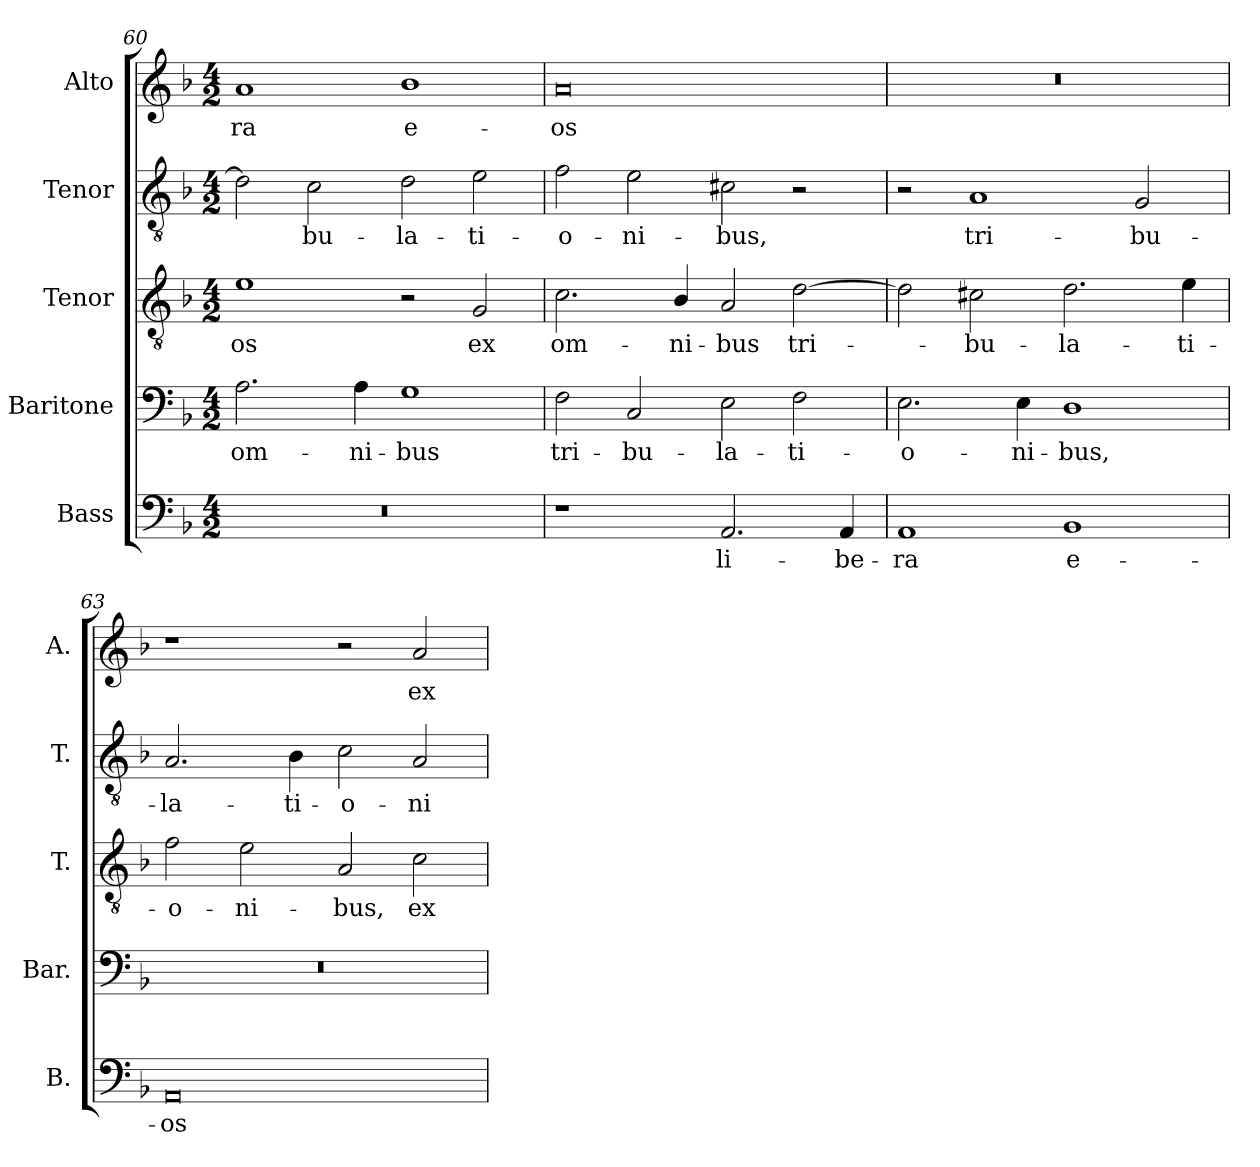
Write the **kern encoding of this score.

**kern	**text	**kern	**text	**kern	**text	**kern	**text	**kern	**text
*part5	*part5	*part4	*part4	*part3	*part3	*part2	*part2	*part1	*part1
*staff5	*staff5	*staff4	*staff4	*staff3	*staff3	*staff2	*staff2	*staff1	*staff1
*I"Bass	*	*I"Baritone	*	*I"Tenor	*	*I"Tenor	*	*I"Alto	*
*I'B.	*	*I'Bar.	*	*I'T.	*	*I'T.	*	*I'A.	*
!!LO:PB:g=z
*clefF4	*	*clefF4	*	*clefGv2	*	*clefGv2	*	*clefG2	*
*	*	*	*	*ITrd7c12	*	*ITrd7c12	*	*	*
*k[b-]	*	*k[b-]	*	*k[b-]	*	*k[b-]	*	*k[b-]	*
*F:	*	*F:	*	*F:	*	*F:	*	*F:	*
*M4/2	*	*M4/2	*	*M4/2	*	*M4/2	*	*M4/2	*
=60	=60	=60	=60	=60	=60	=60	=60	=60	=60
!LO:N:vis=1	!	!	!	!	!	!	!	!	!
!	!	!	!LO:LY:b:color=#000000	!	!	!	!	!	!
!	!	!	!	!	!LO:LY:b:color=#000000	!	!	!	!
!	!	!	!	!	!	!	!	!	!LO:LY:b:color=#000000
0r	.	2.Ai\	om-	1Ei	-os	2Di\]	.	1ai	-ra
!	!	!	!	!	!	!	!LO:LY:b:color=#000000	!	!
.	.	.	.	.	.	2Ci\	-bu-	.	.
!	!	!	!LO:LY:b:color=#000000	!	!	!	!	!	!
.	.	4Ai\	-ni-	.	.	.	.	.	.
!	!	!	!LO:LY:b:color=#000000	!	!	!	!	!	!
!	!	!	!	!	!	!	!LO:LY:b:color=#000000	!	!
!	!	!	!	!	!	!	!	!	!LO:LY:b:color=#000000
.	.	1Gi	-bus	2r	.	2Di\	-la-	1b-i	e-
!	!	!	!	!	!LO:LY:b:color=#000000	!	!	!	!
!	!	!	!	!	!	!	!LO:LY:b:color=#000000	!	!
.	.	.	.	2GGi/	ex	2Ei\	-ti-	.	.
=61	=61	=61	=61	=61	=61	=61	=61	=61	=61
!	!	!	!LO:LY:b:color=#000000	!	!	!	!	!	!
!	!	!	!	!	!LO:LY:b:color=#000000	!	!	!	!
!	!	!	!	!	!	!	!LO:LY:b:color=#000000	!	!
!	!	!	!	!	!	!	!	!	!LO:LY:b:color=#000000
1r	.	2Fi\	tri-	2.Ci\	om-	2Fi\	-o-	0ai	-os
!	!	!	!LO:LY:b:color=#000000	!	!	!	!	!	!
!	!	!	!	!	!	!	!LO:LY:b:color=#000000	!	!
.	.	2Ci/	-bu-	.	.	2Ei\	-ni-	.	.
!	!	!	!	!	!LO:LY:b:color=#000000	!	!	!	!
.	.	.	.	4BB-i/	-ni-	.	.	.	.
!	!LO:LY:b:color=#000000	!	!	!	!	!	!	!	!
!	!	!	!LO:LY:b:color=#000000	!	!	!	!	!	!
!	!	!	!	!	!LO:LY:b:color=#000000	!	!	!	!
!	!	!	!	!	!	!	!LO:LY:b:color=#000000	!	!
2.AAi/	li-	2Ei\	-la-	2AAi/	-bus	2C#Xi\	-bus,	.	.
!	!	!	!LO:LY:b:color=#000000	!	!	!	!	!	!
!	!	!	!	!	!LO:LY:b:color=#000000	!	!	!	!
.	.	2Fi\	-ti-	[2Di\	tri-	2r	.	.	.
!	!LO:LY:b:color=#000000	!	!	!	!	!	!	!	!
4AAi/	-be-	.	.	.	.	.	.	.	.
=62	=62	=62	=62	=62	=62	=62	=62	=62	=62
!	!LO:LY:b:color=#000000	!	!	!	!	!	!	!	!
!	!	!	!LO:LY:b:color=#000000	!	!	!	!	!LO:N:vis=1	!
1AAi	-ra	2.Ei\	-o-	2Di\]	.	2r	.	0r	.
!	!	!	!	!	!LO:LY:b:color=#000000	!	!	!	!
!	!	!	!	!	!	!	!LO:LY:b:color=#000000	!	!
.	.	.	.	2C#Xi\	-bu-	1AAi	tri-	.	.
!	!	!	!LO:LY:b:color=#000000	!	!	!	!	!	!
.	.	4Ei\	-ni-	.	.	.	.	.	.
!	!LO:LY:b:color=#000000	!	!	!	!	!	!	!	!
!	!	!	!LO:LY:b:color=#000000	!	!	!	!	!	!
!	!	!	!	!	!LO:LY:b:color=#000000	!	!	!	!
1BB-i	e-	1Di	-bus,	2.Di\	-la-	.	.	.	.
!	!	!	!	!	!	!	!LO:LY:b:color=#000000	!	!
.	.	.	.	.	.	2GGi/	-bu-	.	.
!	!	!	!	!	!LO:LY:b:color=#000000	!	!	!	!
.	.	.	.	4Ei\	-ti-	.	.	.	.
=63	=63	=63	=63	=63	=63	=63	=63	=63	=63
!	!LO:LY:b:color=#000000	!LO:N:vis=1	!	!	!	!	!	!	!
!	!	!	!	!	!LO:LY:b:color=#000000	!	!	!	!
!	!	!	!	!	!	!	!LO:LY:b:color=#000000	!	!
0AAi	-os	0r	.	2Fi\	-o-	2.AAi/	-la-	1r	.
!	!	!	!	!	!LO:LY:b:color=#000000	!	!	!	!
.	.	.	.	2Ei\	-ni-	.	.	.	.
!	!	!	!	!	!	!	!LO:LY:b:color=#000000	!	!
.	.	.	.	.	.	4BB-i\	-ti-	.	.
!	!	!	!	!	!LO:LY:b:color=#000000	!	!	!	!
!	!	!	!	!	!	!	!LO:LY:b:color=#000000	!	!
.	.	.	.	2AAi/	-bus,	2Ci\	-o-	2r	.
!	!	!	!	!	!LO:LY:b:color=#000000	!	!	!	!
!	!	!	!	!	!	!	!LO:LY:b:color=#000000	!	!
!	!	!	!	!	!	!	!	!	!LO:LY:b:color=#000000
.	.	.	.	2Ci\	ex	2AAi/	-ni-	2ai/	ex
=	=	=	=	=	=	=	=	=	=
*-	*-	*-	*-	*-	*-	*-	*-	*-	*-
